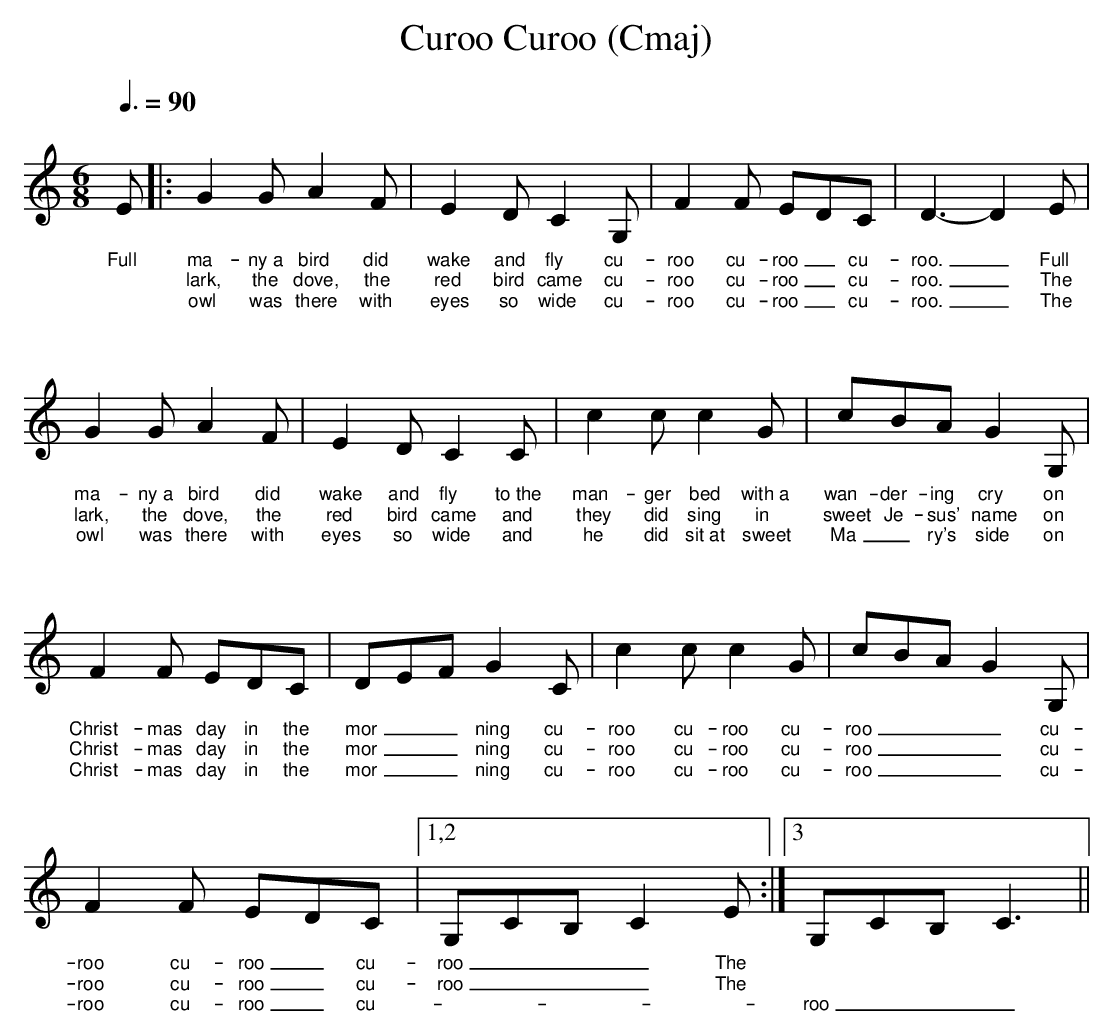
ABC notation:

X:1
T:Curoo Curoo (Cmaj)
Q:3/8=90
M:6/8
L:1/8
K:Cmaj
E|:G2G A2F|E2D C2G,|F2F EDC|D3-D2E|
w:Full ma-ny~a bird did wake and fly cu-roo cu-roo_ cu-roo._ Full
w:*lark, the dove, the red bird came cu-roo cu-roo_ cu-roo._ The
w:*owl was there with eyes so wide cu-roo cu-roo_ cu-roo._ The
G2G A2F|E2D C2C|c2c c2G|cBA G2G,|
w:ma-ny~a bird did wake and fly to~the man-ger bed with~a wan-der-ing cry on
w:lark, the dove, the red bird came and they did sing in sweet Je-sus' name on
w:owl was there with eyes so wide and he did sit~at sweet Ma_ry's side on
F2F EDC|DEF G2C|c2c c2G|cBA G2G,|
w:Christ-mas day in the mor__ning cu-roo cu-roo cu-roo___ cu-
w:Christ-mas day in the mor__ning cu-roo cu-roo cu-roo___ cu-
w:Christ-mas day in the mor__ning cu-roo cu-roo cu-roo___ cu-
F2F EDC|1,2G,CB, C2 E:|3G,CB, C3||
w:roo cu-roo_ cu-roo___ The****
w:roo cu-roo_ cu-roo___ The****
w:roo cu-roo_ cu-*****roo___
